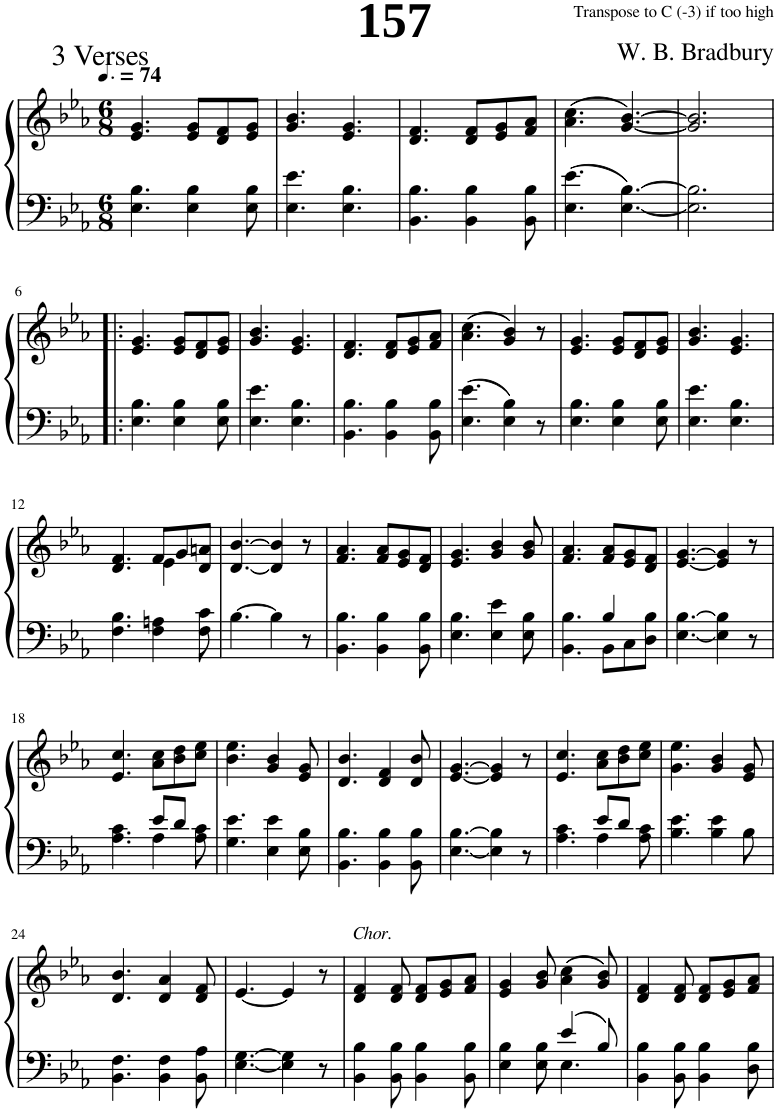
**kern	**kern
*part1	*part1
*staff2	*staff1
*I"Piano	*
*I'Pno.	*
*clefF4	*clefG2
*k[b-e-a-]	*k[b-e-a-]
*M6/8	*M6/8
*MM111	*MM111
=1	=1
4.E-\ 4.B-\	4.e-/ 4.g/
4E-\ 4B-\	8e-/ 8g/L
.	8d/ 8f/
8E-\ 8B-\	8e-/ 8g/J
=2	=2
4.E-\ 4.e-\	4.g/ 4.b-/
4.E-\ 4.B-\	4.e-/ 4.g/
=3	=3
4.BB-\ 4.B-\	4.d/ 4.f/
4BB-\ 4B-\	8d/ 8f/L
.	8e-/ 8g/
8BB-\ 8B-\	8f/ 8a-/J
=4	=4
4.E-\ 4.e-\	(4.a-\ 4.cc\
[4.E-\ [4.B-\	[4.g/ [4.b-/)
=5	=5
2.E-\] 2.B-\]	2.g/] 2.b-/]
!!LO:LB:g=z
=6!|:	=6!|:
4.E-\ 4.B-\	4.e-/ 4.g/
4E-\ 4B-\	8e-/ 8g/L
.	8d/ 8f/
8E-\ 8B-\	8e-/ 8g/J
=7	=7
4.E-\ 4.e-\	4.g/ 4.b-/
4.E-\ 4.B-\	4.e-/ 4.g/
=8	=8
4.BB-\ 4.B-\	4.d/ 4.f/
4BB-\ 4B-\	8d/ 8f/L
.	8e-/ 8g/
8BB-\ 8B-\	8f/ 8a-/J
=9	=9
4.E-\ 4.e-\	(4.a-\ 4.cc\
4E-\ 4B-\	4g/ 4b-/)
8r	8r
=10	=10
4.E-\ 4.B-\	4.e-/ 4.g/
4E-\ 4B-\	8e-/ 8g/L
.	8d/ 8f/
8E-\ 8B-\	8e-/ 8g/J
=11	=11
4.E-\ 4.e-\	4.g/ 4.b-/
4.E-\ 4.B-\	4.e-/ 4.g/
!!LO:LB:g=z
=12	=12
*	*^
4.F\ 4.B-\	4.d/ 4.f/	4.ryy
4F\ 4An\	8f/L	4e-\
.	8g/	.
8F\ 8c\	8d/ 8an/J	8ryy
*	*v	*v
=13	=13
[4.B-\	[4.d/ [4.b-/
4B-\]	4d/] 4b-/]
8r	8r
=14	=14
4.BB-\ 4.B-\	4.f/ 4.a-/
4BB-\ 4B-\	8f/ 8a-/L
.	8e-/ 8g/
8BB-\ 8B-\	8d/ 8f/J
=15	=15
4.E-\ 4.B-\	4.e-/ 4.g/
4E-\ 4e-\	4g/ 4b-/
8E-\ 8B-\	8g/ 8b-/
=16	=16
*^	*
4.ryy	4.BB-\ 4.B-\	4.f/ 4.a-/
4B-/	8BB-\L	8f/ 8a-/L
.	8C\	8e-/ 8g/
8ryy	8D\ 8B-\J	8d/ 8f/J
*v	*v	*
=17	=17
[4.E-\ [4.B-\	[4.e-/ [4.g/
4E-\] 4B-\]	4e-/] 4g/]
8r	8r
!!LO:LB:g=z
=18	=18
*^	*
4.ryy	4.A-\ 4.c\	4.e-/ 4.cc/
8e-/L	4A-\	8a-\ 8cc\L
8d/J	.	8b-\ 8dd\
8ryy	8A-\ 8c\	8cc\ 8ee-\J
*v	*v	*
=19	=19
4.G\ 4.e-\	4.b-\ 4.ee-\
4E-\ 4e-\	4g/ 4b-/
8E-\ 8B-\	8e-/ 8g/
=20	=20
4.BB-\ 4.B-\	4.d/ 4.b-/
4BB-\ 4B-\	4d/ 4f/
8BB-\ 8B-\	8d/ 8b-/
=21	=21
[4.E-\ [4.B-\	[4.e-/ [4.g/
4E-\] 4B-\]	4e-/] 4g/]
8r	8r
=22	=22
*^	*
4.ryy	4.A-\ 4.c\	4.e-/ 4.cc/
8e-/L	4A-\	8a-\ 8cc\L
8d/J	.	8b-\ 8dd\
8ryy	8A-\ 8c\	8cc\ 8ee-\J
*v	*v	*
=23	=23
4.B-\ 4.e-\	4.g\ 4.ee-\
4B-\ 4e-\	4g/ 4b-/
8B-\	8e-/ 8g/
!!LO:LB:g=z
=24	=24
4.BB-\ 4.F\	4.d/ 4.b-/
4BB-\ 4F\	4d/ 4a-/
8BB-\ 8A-\	8d/ 8f/
=25	=25
[4.E-\ [4.G\	[4.e-/
4E-\] 4G\]	4e-/]
8r	8r
=26	=26
!	!LO:TX:a:i:t=Chor.
4BB-\ 4B-\	4d/ 4f/
8BB-\ 8B-\	8d/ 8f/
4BB-\ 4B-\	8d/ 8f/L
.	8e-/ 8g/
8BB-\ 8B-\	8f/ 8a-/J
=27	=27
*^	*
4.ryy	4E-\ 4B-\	4e-/ 4g/
.	8E-\ 8B-\	8g/ 8b-/
4e-/	4.E-\	(4a-\ 4cc\
8B-/	.	8g/ 8b-/)
*v	*v	*
=28	=28
4BB-\ 4B-\	4d/ 4f/
8BB-\ 8B-\	8d/ 8f/
4BB-\ 4B-\	8d/ 8f/L
.	8e-/ 8g/
8D\ 8B-\	8f/ 8a-/J
=	=
*-	*-
